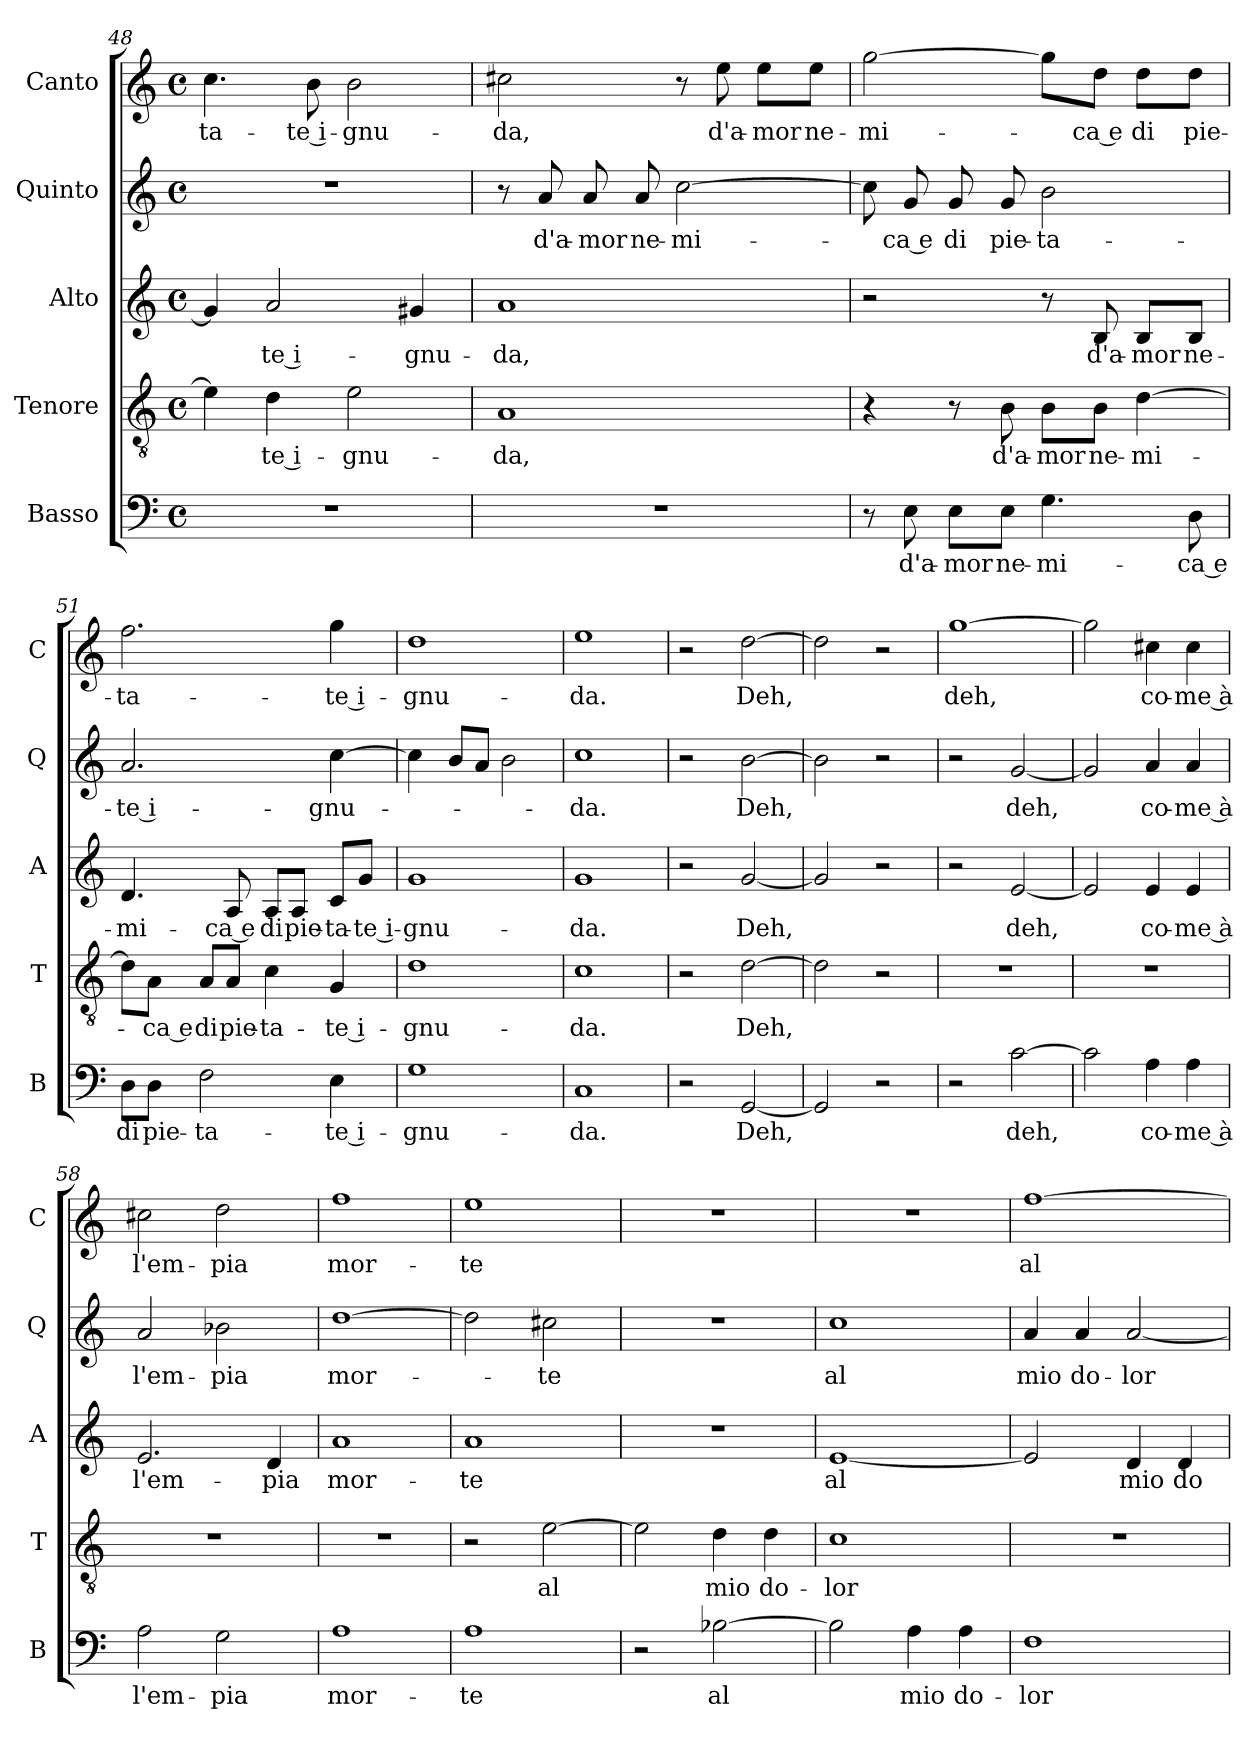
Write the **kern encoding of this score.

**kern	**text	**kern	**text	**kern	**text	**kern	**text	**kern	**text
*part5	*part5	*part4	*part4	*part3	*part3	*part2	*part2	*part1	*part1
*staff5	*staff5	*staff4	*staff4	*staff3	*staff3	*staff2	*staff2	*staff1	*staff1
*I"Basso	*	*I"Tenore	*	*I"Alto	*	*I"Quinto	*	*I"Canto	*
*I'B	*	*I'T	*	*I'A	*	*I'Q	*	*I'C	*
*clefF4	*	*clefGv2	*	*clefG2	*	*clefG2	*	*clefG2	*
*k[]	*	*k[]	*	*k[]	*	*k[]	*	*k[]	*
*C:	*	*C:	*	*C:	*	*C:	*	*C:	*
*M4/4	*	*M4/4	*	*M4/4	*	*M4/4	*	*M4/4	*
*met(c)	*	*met(c)	*	*met(c)	*	*met(c)	*	*met(c)	*
=48	=48	=48	=48	=48	=48	=48	=48	=48	=48
!	!	!	!	!	!	!	!	!	!LO:LY:b
1r	.	4e\]	.	4g/]	.	1r	.	4.cc\	-ta-
!	!	!	!LO:LY:b	!	!LO:LY:b	!	!	!	!
.	.	4d\	-te i-	2a/	-te i-	.	.	.	.
!	!	!	!	!	!	!	!	!	!LO:LY:b
.	.	.	.	.	.	.	.	8b\	-te i-
!	!	!	!LO:LY:b	!	!	!	!	!	!LO:LY:b
.	.	2e\	-gnu-	.	.	.	.	2b\	-gnu-
!	!	!	!	!	!LO:LY:b	!	!	!	!
.	.	.	.	4g#X/	-gnu-	.	.	.	.
=49	=49	=49	=49	=49	=49	=49	=49	=49	=49
!	!	!	!LO:LY:b	!	!LO:LY:b	!	!	!	!LO:LY:b
1r	.	1A	-da,	1a	-da,	8r	.	2cc#X\	-da,
!	!	!	!	!	!	!	!LO:LY:b	!	!
.	.	.	.	.	.	8a/	d'a-	.	.
!	!	!	!	!	!	!	!LO:LY:b	!	!
.	.	.	.	.	.	8a/	-mor	.	.
!	!	!	!	!	!	!	!LO:LY:b	!	!
.	.	.	.	.	.	8a/	ne-	.	.
!	!	!	!	!	!	!	!LO:LY:b	!	!
.	.	.	.	.	.	[2cc\	-mi-	8r	.
!	!	!	!	!	!	!	!	!	!LO:LY:b
.	.	.	.	.	.	.	.	8ee\	d'a-
!	!	!	!	!	!	!	!	!	!LO:LY:b
.	.	.	.	.	.	.	.	8ee\L	-mor
!	!	!	!	!	!	!	!	!	!LO:LY:b
.	.	.	.	.	.	.	.	8ee\J	ne-
=50	=50	=50	=50	=50	=50	=50	=50	=50	=50
!	!	!	!	!	!	!	!	!	!LO:LY:b
8r	.	4r	.	2r	.	8cc\]	.	[2gg\	-mi-
!	!LO:LY:b	!	!	!	!	!	!LO:LY:b	!	!
8E\	d'a-	.	.	.	.	8g/	-ca e	.	.
!	!LO:LY:b	!	!	!	!	!	!LO:LY:b	!	!
8E\L	-mor	8r	.	.	.	8g/	di	.	.
!	!LO:LY:b	!	!LO:LY:b	!	!	!	!LO:LY:b	!	!
8E\J	ne-	8B\	d'a-	.	.	8g/	pie-	.	.
!	!LO:LY:b	!	!LO:LY:b	!	!	!	!LO:LY:b	!	!
4.G\	-mi-	8B\L	-mor	8r	.	2b\	-ta-	8gg\L]	.
!	!	!	!LO:LY:b	!	!LO:LY:b	!	!	!	!LO:LY:b
.	.	8B\J	ne-	8B/	d'a-	.	.	8dd\J	-ca e
!	!	!	!LO:LY:b	!	!LO:LY:b	!	!	!	!LO:LY:b
.	.	[4d\	-mi-	8B/L	-mor	.	.	8dd\L	di
!	!LO:LY:b	!	!	!	!LO:LY:b	!	!	!	!LO:LY:b
8D\	-ca e	.	.	8B/J	ne-	.	.	8dd\J	pie-
!!LO:LB:g=z
=51	=51	=51	=51	=51	=51	=51	=51	=51	=51
!	!LO:LY:b	!	!	!	!LO:LY:b	!	!LO:LY:b	!	!LO:LY:b
8D\L	di	8d\L]	.	4.d/	-mi-	2.a/	-te i-	2.ff\	-ta-
!	!LO:LY:b	!	!LO:LY:b	!	!	!	!	!	!
8D\J	pie-	8A\J	-ca e	.	.	.	.	.	.
!	!LO:LY:b	!	!LO:LY:b	!	!	!	!	!	!
2F\	-ta-	8A/L	di	.	.	.	.	.	.
!	!	!	!LO:LY:b	!	!LO:LY:b	!	!	!	!
.	.	8A/J	pie-	8A/	-ca e	.	.	.	.
!	!	!	!LO:LY:b	!	!LO:LY:b	!	!	!	!
.	.	4c\	-ta-	8A/L	di	.	.	.	.
!	!	!	!	!	!LO:LY:b	!	!	!	!
.	.	.	.	8A/J	pie-	.	.	.	.
!	!LO:LY:b	!	!LO:LY:b	!	!LO:LY:b	!	!LO:LY:b	!	!LO:LY:b
4E\	-te i-	4G/	-te i-	8c/L	-ta-	[4cc\	-gnu-	4gg\	-te i-
!	!	!	!	!	!LO:LY:b	!	!	!	!
.	.	.	.	8g/J	-te i-	.	.	.	.
=52	=52	=52	=52	=52	=52	=52	=52	=52	=52
!	!LO:LY:b	!	!LO:LY:b	!	!LO:LY:b	!	!	!	!LO:LY:b
1G	-gnu-	1d	-gnu-	1g	-gnu-	4cc\]	.	1dd	-gnu-
.	.	.	.	.	.	8b/L	.	.	.
.	.	.	.	.	.	8a/J	.	.	.
.	.	.	.	.	.	2b\	.	.	.
=53	=53	=53	=53	=53	=53	=53	=53	=53	=53
!	!LO:LY:b	!	!LO:LY:b	!	!LO:LY:b	!	!LO:LY:b	!	!LO:LY:b
1C	-da.	1c	-da.	1g	-da.	1cc	-da.	1ee	-da.
=54	=54	=54	=54	=54	=54	=54	=54	=54	=54
2r	.	2r	.	2r	.	2r	.	2r	.
!	!LO:LY:b	!	!LO:LY:b	!	!LO:LY:b	!	!LO:LY:b	!	!LO:LY:b
[2GG/	Deh,	[2d\	Deh,	[2g/	Deh,	[2b\	Deh,	[2dd\	Deh,
=55	=55	=55	=55	=55	=55	=55	=55	=55	=55
2GG/]	.	2d\]	.	2g/]	.	2b\]	.	2dd\]	.
2r	.	2r	.	2r	.	2r	.	2r	.
=56	=56	=56	=56	=56	=56	=56	=56	=56	=56
!	!	!	!	!	!	!	!	!	!LO:LY:b
2r	.	1r	.	2r	.	2r	.	[1gg	deh,
!	!LO:LY:b	!	!	!	!LO:LY:b	!	!LO:LY:b	!	!
[2c\	deh,	.	.	[2e/	deh,	[2g/	deh,	.	.
!!LO:PB:g=z
=57	=57	=57	=57	=57	=57	=57	=57	=57	=57
2c\]	.	1r	.	2e/]	.	2g/]	.	2gg\]	.
!	!LO:LY:b	!	!	!	!LO:LY:b	!	!LO:LY:b	!	!LO:LY:b
4A\	co-	.	.	4e/	co-	4a/	co-	4cc#X\	co-
!	!LO:LY:b	!	!	!	!LO:LY:b	!	!LO:LY:b	!	!LO:LY:b
4A\	-me à	.	.	4e/	-me à	4a/	-me à	4cc#\	-me à
=58	=58	=58	=58	=58	=58	=58	=58	=58	=58
!	!LO:LY:b	!	!	!	!LO:LY:b	!	!LO:LY:b	!	!LO:LY:b
2A\	l'em-	1r	.	2.e/	l'em-	2a/	l'em-	2cc#X\	l'em-
!	!LO:LY:b	!	!	!	!	!	!LO:LY:b	!	!LO:LY:b
2G\	-pia	.	.	.	.	2b-X\	-pia	2dd\	-pia
!	!	!	!	!	!LO:LY:b	!	!	!	!
.	.	.	.	4d/	-pia	.	.	.	.
=59	=59	=59	=59	=59	=59	=59	=59	=59	=59
!	!LO:LY:b	!	!	!	!LO:LY:b	!	!LO:LY:b	!	!LO:LY:b
1A	mor-	1r	.	1a	mor-	[1dd	mor-	1ff	mor-
=60	=60	=60	=60	=60	=60	=60	=60	=60	=60
!	!LO:LY:b	!	!	!	!LO:LY:b	!	!	!	!LO:LY:b
1A	-te	2r	.	1a	-te	2dd\]	.	1ee	-te
!	!	!	!LO:LY:b	!	!	!	!LO:LY:b	!	!
.	.	[2e\	al	.	.	2cc#X\	-te	.	.
=61	=61	=61	=61	=61	=61	=61	=61	=61	=61
2r	.	2e\]	.	1r	.	1r	.	1r	.
!	!LO:LY:b	!	!LO:LY:b	!	!	!	!	!	!
[2B-X\	al	4d\	mio	.	.	.	.	.	.
!	!	!	!LO:LY:b	!	!	!	!	!	!
.	.	4d\	do-	.	.	.	.	.	.
!!LO:LB:g=z
=62	=62	=62	=62	=62	=62	=62	=62	=62	=62
!	!	!	!LO:LY:b	!	!LO:LY:b	!	!LO:LY:b	!	!
2B-\]	.	1c	-lor	[1e	al	1cc	al	1r	.
!	!LO:LY:b	!	!	!	!	!	!	!	!
4A\	mio	.	.	.	.	.	.	.	.
!	!LO:LY:b	!	!	!	!	!	!	!	!
4A\	do-	.	.	.	.	.	.	.	.
=63	=63	=63	=63	=63	=63	=63	=63	=63	=63
!	!LO:LY:b	!	!	!	!	!	!LO:LY:b	!	!LO:LY:b
1F	-lor	1r	.	2e/]	.	4a/	mio	[1ff	al
!	!	!	!	!	!	!	!LO:LY:b	!	!
.	.	.	.	.	.	4a/	do-	.	.
!	!	!	!	!	!LO:LY:b	!	!LO:LY:b	!	!
.	.	.	.	4d/	mio	[2a/	-lor	.	.
!	!	!	!	!	!LO:LY:b	!	!	!	!
.	.	.	.	4d/	do-	.	.	.	.
=	=	=	=	=	=	=	=	=	=
*-	*-	*-	*-	*-	*-	*-	*-	*-	*-
